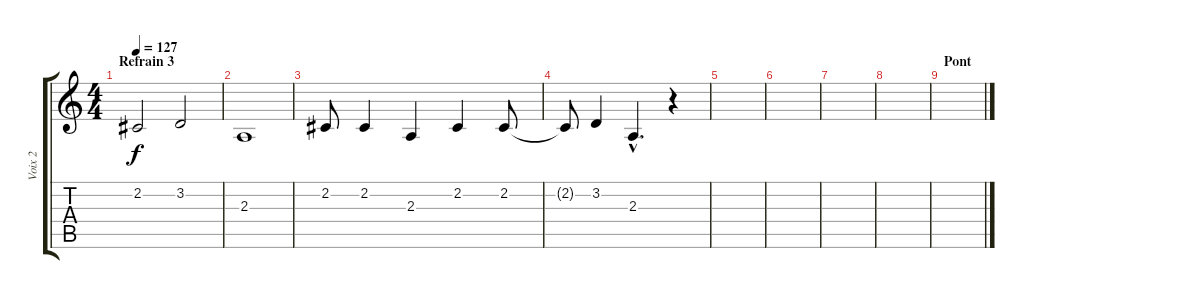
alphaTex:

\track ("Voix 2" "Voix 2") {instrument tenorsax}
\staff {score tabs}
\tuning (E4 B3 G3 D3 A2 E2) {hide}
\ts (4 4)
\section ("" "Refrain 3")
\tempo 127
\clef g2
\ks c
2.2.2{dy f} 3.2.2 |
2.3.1 |
2.2.8 2.2.4 2.3.4 2.2.4 2.2.8 |
2.2{t}.8 3.2.4 2.3{hac}.4{d} r.4 |
|
|
|
|
\section ("" "Pont")
